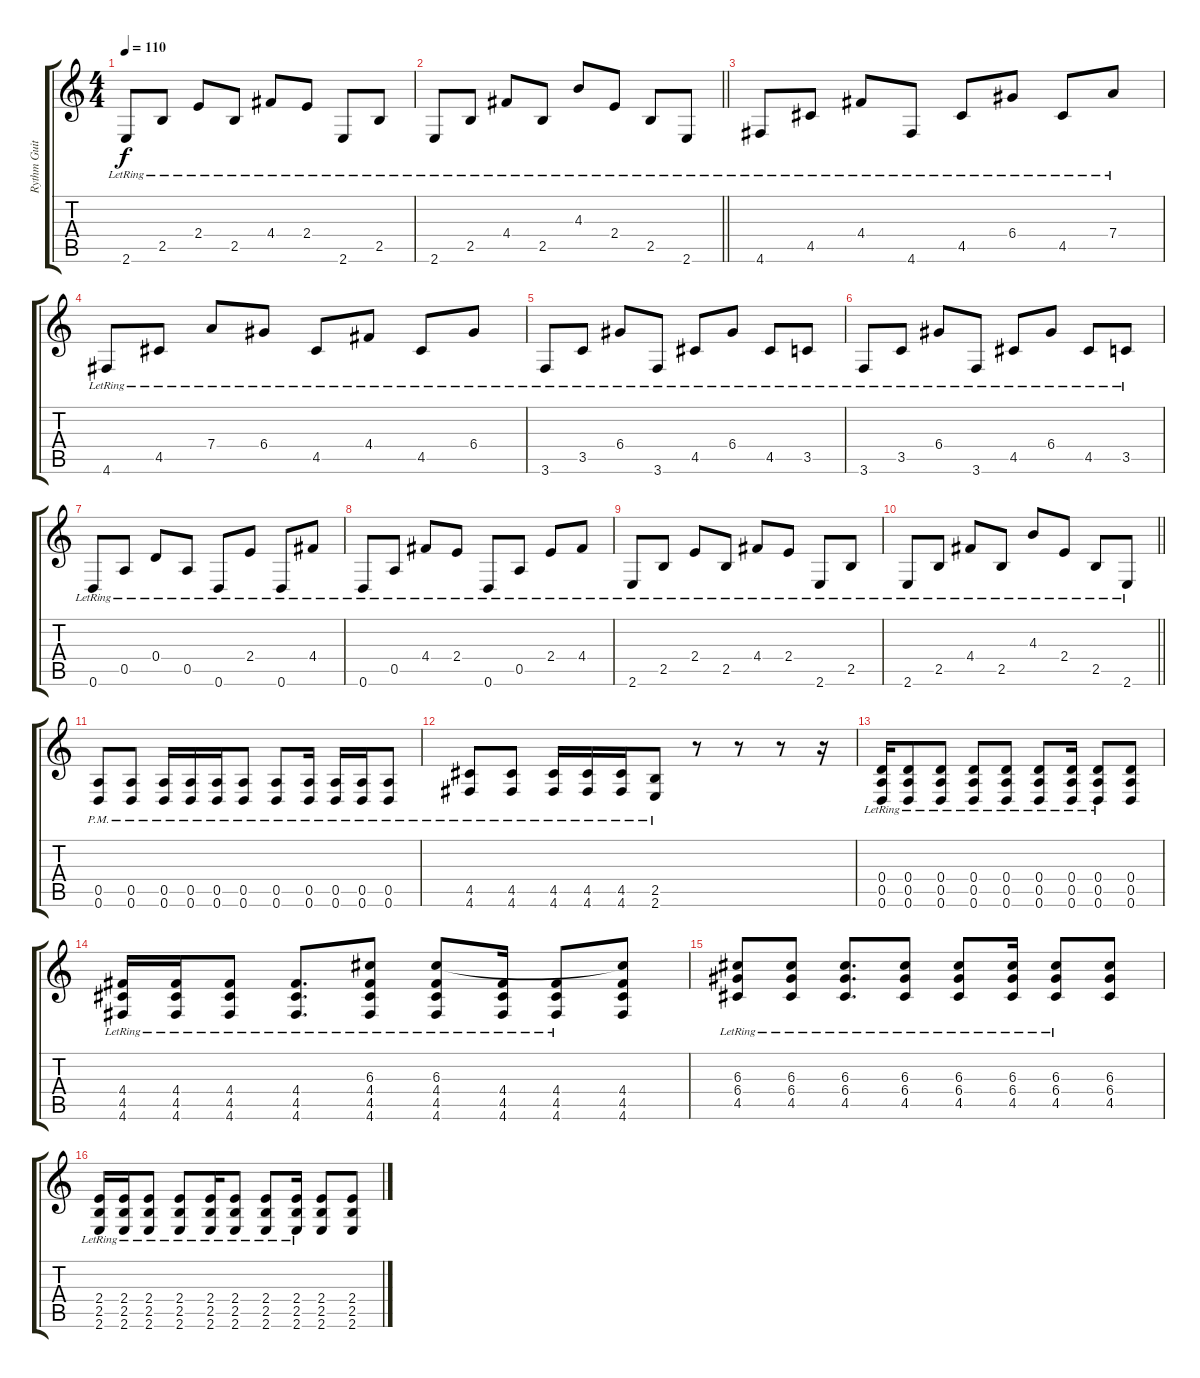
\track ("Rythm Guitar" "Rythm Guit") {instrument distortionguitar}
\staff {score tabs}
\tuning (E4 B3 G3 D3 A2 D2) {hide}
\ts (4 4)
\tempo 110
\clef g2
\ks c
2.6{lr}.8{dy f} 2.5{lr}.8 2.4{lr}.8 2.5{lr}.8 4.4{lr}.8 2.4{lr}.8 2.6{lr}.8 2.5{lr}.8 |
\barLineRight lightlight
2.6{lr}.8 2.5{lr}.8 4.4{lr}.8 2.5{lr}.8 4.3{lr}.8 2.4{lr}.8 2.5{lr}.8 2.6{lr}.8 |
4.6{lr}.8{instrument acousticguitarsteel} 4.5{lr}.8 4.4{lr}.8 4.6{lr}.8 4.5{lr}.8 6.4{lr}.8 4.5{lr}.8 7.4{lr}.8 |
4.6{lr}.8 4.5{lr}.8 7.4{lr}.8 6.4{lr}.8 4.5{lr}.8 4.4{lr}.8 4.5{lr}.8 6.4{lr}.8 |
3.6{lr}.8 3.5{lr}.8 6.4{lr}.8 3.6{lr}.8 4.5{lr}.8 6.4{lr}.8 4.5{lr}.8 3.5{lr}.8 |
3.6{lr}.8 3.5{lr}.8 6.4{lr}.8 3.6{lr}.8 4.5{lr}.8 6.4{lr}.8 4.5{lr}.8 3.5{lr}.8 |
0.6{lr}.8 0.5{lr}.8 0.4{lr}.8 0.5{lr}.8 0.6{lr}.8 2.4{lr}.8 0.6{lr}.8 4.4{lr}.8 |
0.6{lr}.8 0.5{lr}.8 4.4{lr}.8 2.4{lr}.8 0.6{lr}.8 0.5{lr}.8 2.4{lr}.8 4.4{lr}.8 |
2.6{lr}.8 2.5{lr}.8 2.4{lr}.8 2.5{lr}.8 4.4{lr}.8 2.4{lr}.8 2.6{lr}.8 2.5{lr}.8 |
\barLineRight lightlight
2.6{lr}.8 2.5{lr}.8 4.4{lr}.8 2.5{lr}.8 4.3{lr}.8 2.4{lr}.8 2.5{lr}.8 2.6{lr}.8 |
(0.5{pm} 0.6{pm}).8{instrument distortionguitar} (0.5{pm} 0.6{pm}).8 (0.5{pm} 0.6{pm}).16 (0.5{pm} 0.6{pm}).16 (0.5{pm} 0.6{pm}).16 (0.5{pm} 0.6{pm}).8 (0.5{pm} 0.6{pm}).8 (0.5{pm} 0.6{pm}).16 (0.5{pm} 0.6{pm}).16 (0.5{pm} 0.6{pm}).16 (0.5{pm} 0.6{pm}).8 |
(4.5{pm} 4.6{pm}).8 (4.5{pm} 4.6{pm}).8 (4.5{pm} 4.6{pm}).16 (4.5{pm} 4.6{pm}).16 (4.5{pm} 4.6{pm}).16 (2.5{pm} 2.6{pm}).8 r.8 r.8 r.8 r.16 |
(0.4{lr} 0.5{lr} 0.6{lr}).16{volume 16 balance 0 instrument distortionguitar} (0.4{lr} 0.5{lr} 0.6{lr}).8 (0.4{lr} 0.5{lr} 0.6{lr}).8 (0.4{lr} 0.5{lr} 0.6{lr}).8 (0.4{lr} 0.5{lr} 0.6{lr}).8 (0.4{lr} 0.5{lr} 0.6{lr}).8 (0.4{lr} 0.5{lr} 0.6{lr}).16 (0.4{lr} 0.5{lr} 0.6{lr}).8 (0.4 0.5 0.6).8 |
(4.4 4.5{lr} 4.6{lr}).16 (4.4 4.5{lr} 4.6{lr}).16 (4.4 4.5{lr} 4.6{lr}).8 (4.4{lr} 4.5{lr} 4.6{lr}).8{d} (6.3 4.4 4.5{lr} 4.6{lr}).8 (6.3 4.4 4.5{lr} 4.6{lr}).8 (4.4 4.5{lr} 4.6{lr}).16 (4.4 4.5{lr} 4.6{lr}).8 (6.3{t} 4.4 4.5 4.6).8 |
(6.3{lr} 6.4{lr} 4.5{lr}).8 (6.3{lr} 6.4{lr} 4.5{lr}).8 (6.3{lr} 6.4{lr} 4.5{lr}).8{d} (6.3{lr} 6.4{lr} 4.5{lr}).8 (6.3{lr} 6.4{lr} 4.5{lr}).8 (6.3{lr} 6.4{lr} 4.5{lr}).16 (6.3{lr} 6.4{lr} 4.5{lr}).8 (6.3 6.4 4.5).8 |
(2.4{lr} 2.5{lr} 2.6{lr}).16 (2.4{lr} 2.5{lr} 2.6{lr}).16 (2.4{lr} 2.5{lr} 2.6{lr}).8 (2.4{lr} 2.5{lr} 2.6{lr}).8 (2.4{lr} 2.5{lr} 2.6{lr}).16 (2.4{lr} 2.5{lr} 2.6{lr}).8 (2.4{lr} 2.5{lr} 2.6{lr}).8 (2.4{lr} 2.5{lr} 2.6{lr}).16 (2.4 2.5 2.6).8 (2.4 2.5 2.6).8
